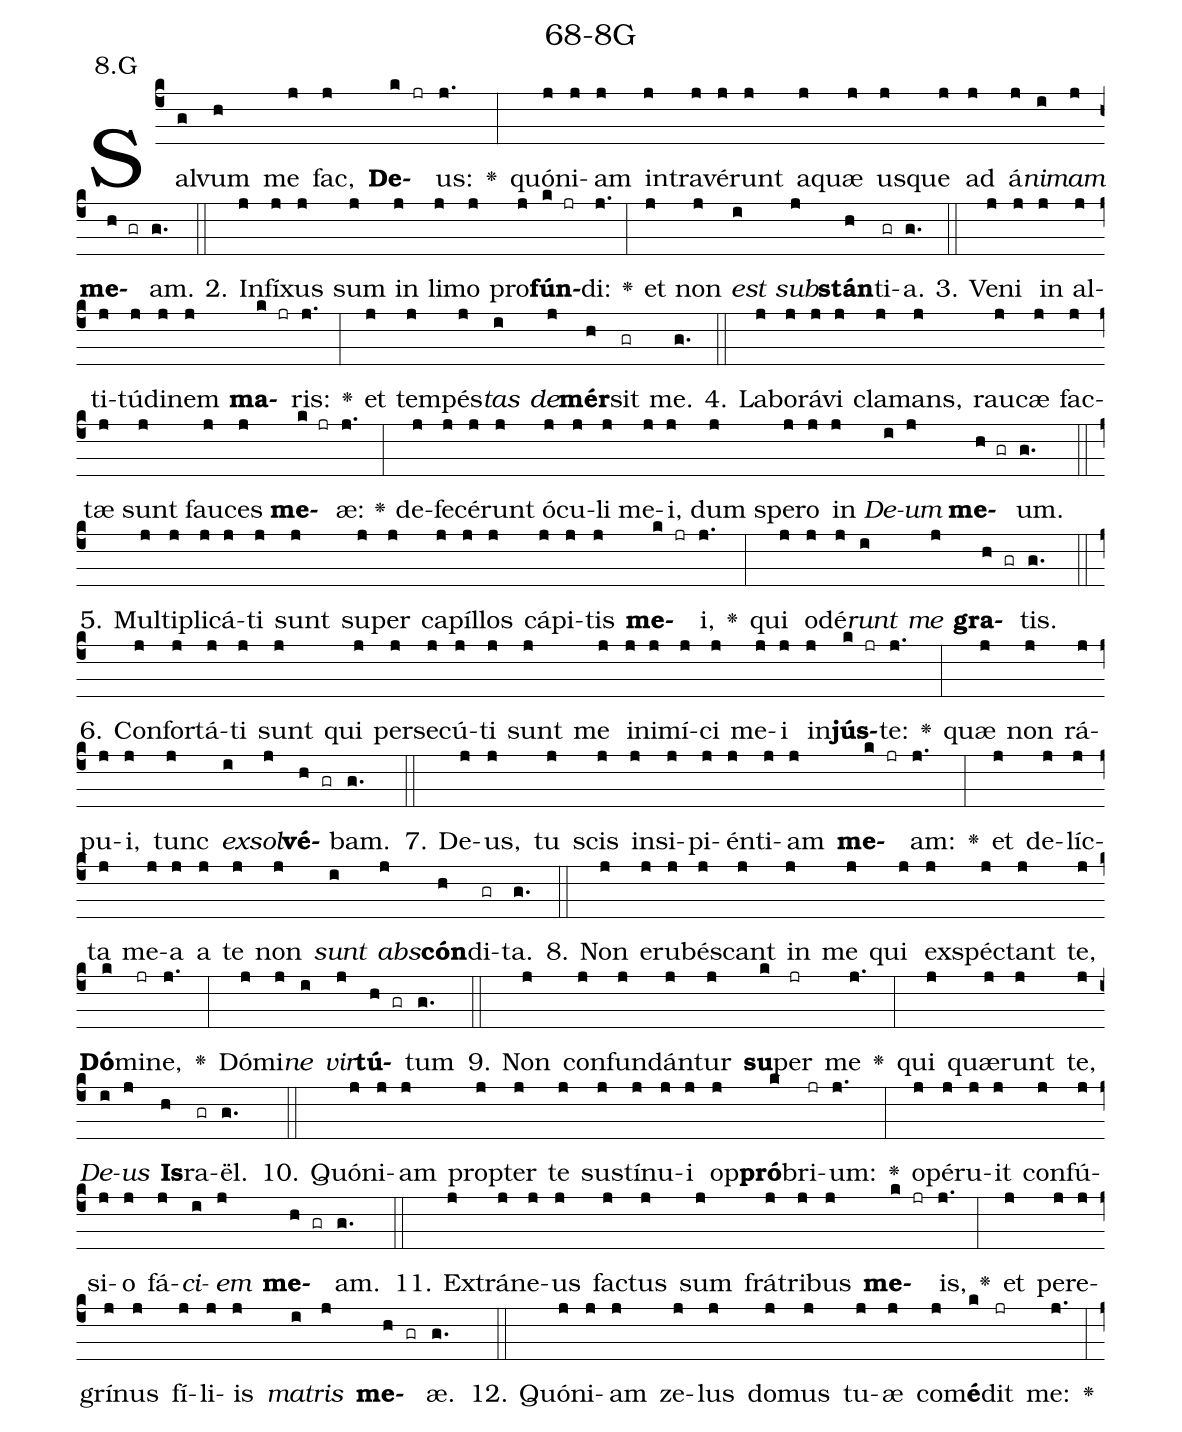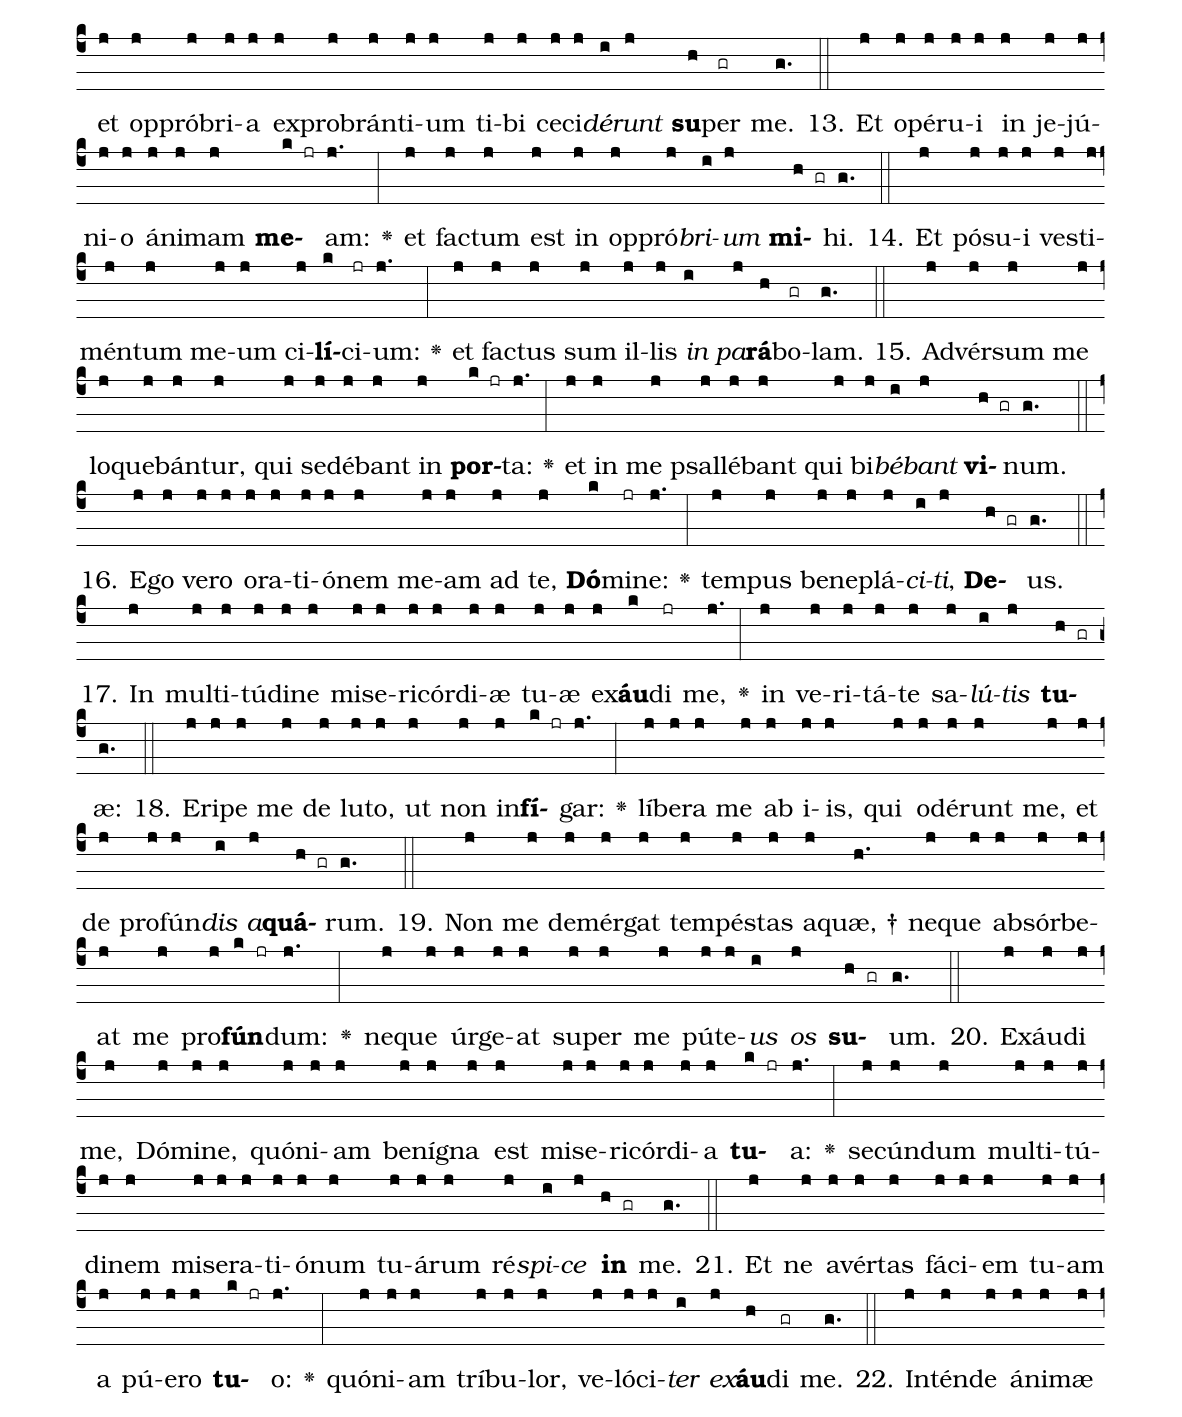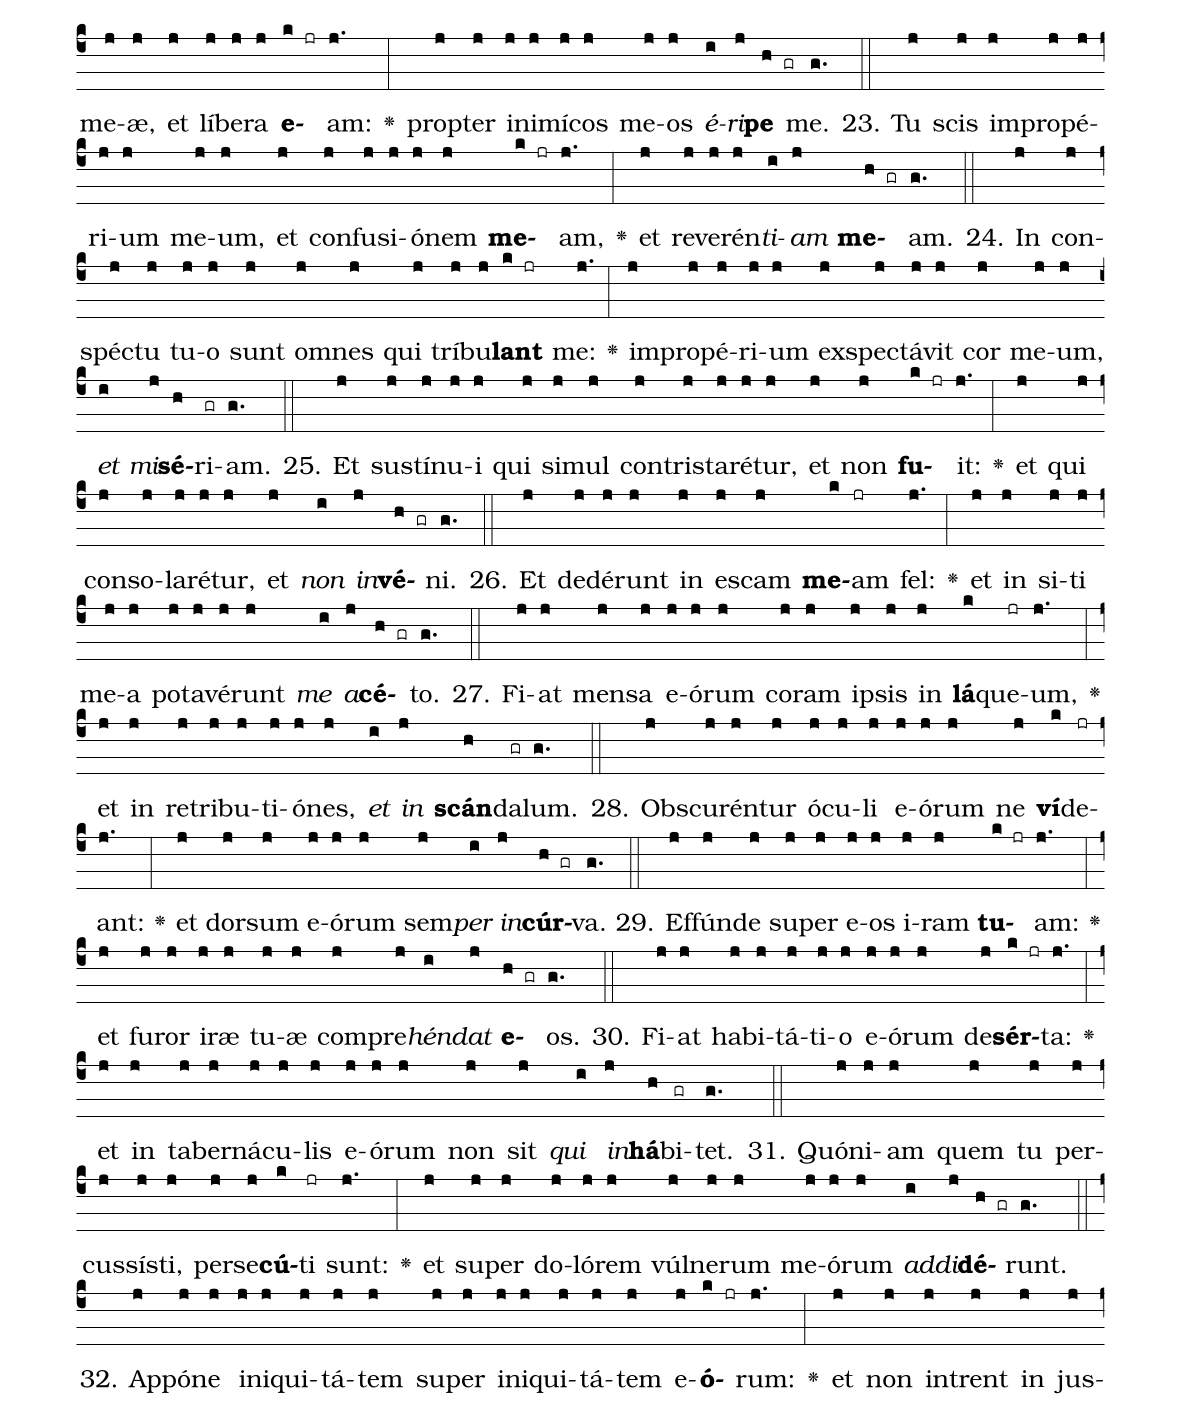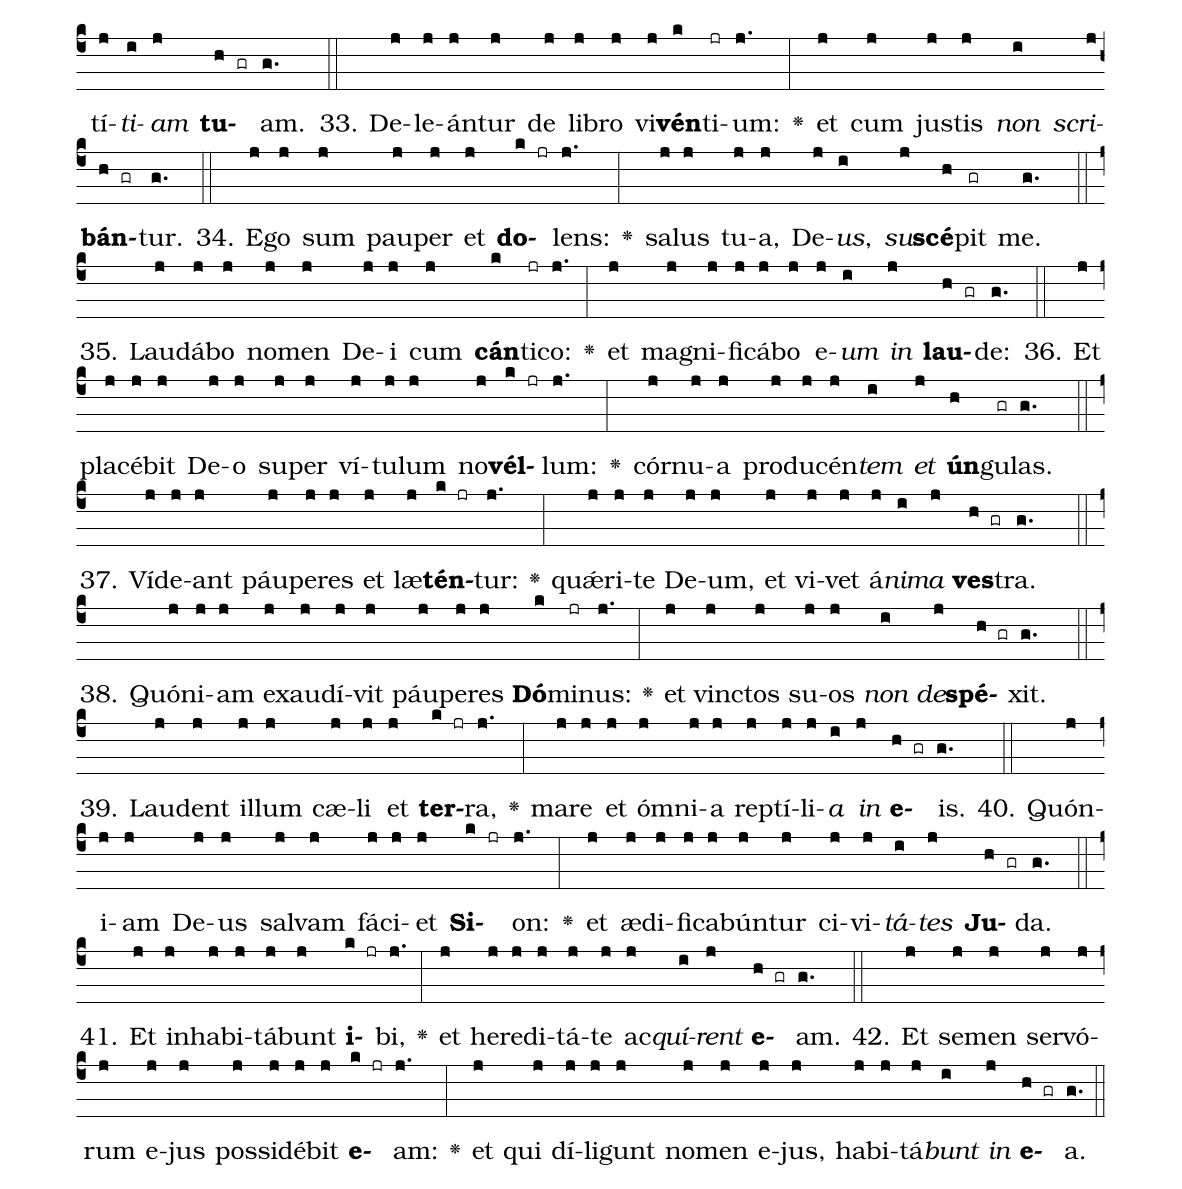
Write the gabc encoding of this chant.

name: 68-8G;
annotation: 8.G;
%%
(c4)Sal(g)vum(h) me(j) fac,(j) <b>De</b>(k jr)us:(j.) <v>\greheightstar</v>(:) quón(j)i(j)am(j) in(j)tra(j)vé(j)runt(j) a(j)quæ(j) us(j)que(j) ad(j) á(j)<i>ni</i>(i)<i>mam</i>(j) <b>me</b>(h gr)am.(g.) (::)
2. In(j)fí(j)xus(j) sum(j) in(j) li(j)mo(j) pro(j)<b>fún</b>(k jr)di:(j.) <v>\greheightstar</v>(:) et(j) non(j) <i>est</i>(i) <i>sub</i>(j)<b>stán</b>(h)ti(gr)a.(g.) (::)
3. Ve(j)ni(j) in(j) al(j)ti(j)tú(j)di(j)nem(j) <b>ma</b>(k jr)ris:(j.) <v>\greheightstar</v>(:) et(j) tem(j)pés(j)<i>tas</i>(i) <i>de</i>(j)<b>mér</b>(h)sit(gr) me.(g.) (::)
4. La(j)bo(j)rá(j)vi(j) cla(j)mans,(j) rau(j)cæ(j) fac(j)tæ(j) sunt(j) fau(j)ces(j) <b>me</b>(k jr)æ:(j.) <v>\greheightstar</v>(:) de(j)fe(j)cé(j)runt(j) ó(j)cu(j)li(j) me(j)i,(j) dum(j) spe(j)ro(j) in(j) <i>De</i>(i)<i>um</i>(j) <b>me</b>(h gr)um.(g.) (::)
5. Mul(j)ti(j)pli(j)cá(j)ti(j) sunt(j) su(j)per(j) ca(j)píl(j)los(j) cá(j)pi(j)tis(j) <b>me</b>(k jr)i,(j.) <v>\greheightstar</v>(:) qui(j) o(j)dé(j)<i>runt</i>(i) <i>me</i>(j) <b>gra</b>(h gr)tis.(g.) (::)
6. Con(j)for(j)tá(j)ti(j) sunt(j) qui(j) per(j)se(j)cú(j)ti(j) sunt(j) me(j) in(j)i(j)mí(j)ci(j) me(j)i(j) in(j)<b>jús</b>(k jr)te:(j.) <v>\greheightstar</v>(:) quæ(j) non(j) rá(j)pu(j)i,(j) tunc(j) <i>ex</i>(i)<i>sol</i>(j)<b>vé</b>(h gr)bam.(g.) (::)
7. De(j)us,(j) tu(j) scis(j) in(j)si(j)pi(j)én(j)ti(j)am(j) <b>me</b>(k jr)am:(j.) <v>\greheightstar</v>(:) et(j) de(j)líc(j)ta(j) me(j)a(j) a(j) te(j) non(j) <i>sunt</i>(i) <i>abs</i>(j)<b>cón</b>(h)di(gr)ta.(g.) (::)
8. Non(j) e(j)ru(j)bés(j)cant(j) in(j) me(j) qui(j) ex(j)spéc(j)tant(j) te,(j) <b>Dó</b>(k)mi(jr)ne,(j.) <v>\greheightstar</v>(:) Dó(j)mi(j)<i>ne</i>(i) <i>vir</i>(j)<b>tú</b>(h gr)tum(g.) (::)
9. Non(j) con(j)fun(j)dán(j)tur(j) <b>su</b>(k)per(jr) me(j.) <v>\greheightstar</v>(:) qui(j) quæ(j)runt(j) te,(j) <i>De</i>(i)<i>us</i>(j) <b>Is</b>(h)ra(gr)ël.(g.) (::)
10. Quón(j)i(j)am(j) prop(j)ter(j) te(j) sus(j)tí(j)nu(j)i(j) op(j)<b>pró</b>(k)bri(jr)um:(j.) <v>\greheightstar</v>(:) o(j)pé(j)ru(j)it(j) con(j)fú(j)si(j)o(j) fá(j)<i>ci</i>(i)<i>em</i>(j) <b>me</b>(h gr)am.(g.) (::)
11. Ex(j)trá(j)ne(j)us(j) fac(j)tus(j) sum(j) frá(j)tri(j)bus(j) <b>me</b>(k jr)is,(j.) <v>\greheightstar</v>(:) et(j) per(j)e(j)grí(j)nus(j) fí(j)li(j)is(j) <i>ma</i>(i)<i>tris</i>(j) <b>me</b>(h gr)æ.(g.) (::)
12. Quón(j)i(j)am(j) ze(j)lus(j) do(j)mus(j) tu(j)æ(j) com(j)<b>é</b>(k)dit(jr) me:(j.) <v>\greheightstar</v>(:) et(j) op(j)pró(j)bri(j)a(j) ex(j)pro(j)brán(j)ti(j)um(j) ti(j)bi(j) ce(j)ci(j)<i>dé</i>(i)<i>runt</i>(j) <b>su</b>(h)per(gr) me.(g.) (::)
13. Et(j) o(j)pé(j)ru(j)i(j) in(j) je(j)jú(j)ni(j)o(j) á(j)ni(j)mam(j) <b>me</b>(k jr)am:(j.) <v>\greheightstar</v>(:) et(j) fac(j)tum(j) est(j) in(j) op(j)pró(j)<i>bri</i>(i)<i>um</i>(j) <b>mi</b>(h gr)hi.(g.) (::)
14. Et(j) pó(j)su(j)i(j) ves(j)ti(j)mén(j)tum(j) me(j)um(j) ci(j)<b>lí</b>(k)ci(jr)um:(j.) <v>\greheightstar</v>(:) et(j) fac(j)tus(j) sum(j) il(j)lis(j) <i>in</i>(i) <i>pa</i>(j)<b>rá</b>(h)bo(gr)lam.(g.) (::)
15. Ad(j)vér(j)sum(j) me(j) lo(j)que(j)bán(j)tur,(j) qui(j) se(j)dé(j)bant(j) in(j) <b>por</b>(k jr)ta:(j.) <v>\greheightstar</v>(:) et(j) in(j) me(j) psal(j)lé(j)bant(j) qui(j) bi(j)<i>bé</i>(i)<i>bant</i>(j) <b>vi</b>(h gr)num.(g.) (::)
16. E(j)go(j) ve(j)ro(j) o(j)ra(j)ti(j)ó(j)nem(j) me(j)am(j) ad(j) te,(j) <b>Dó</b>(k)mi(jr)ne:(j.) <v>\greheightstar</v>(:) tem(j)pus(j) be(j)ne(j)plá(j)<i>ci</i>(i)<i>ti</i>,(j) <b>De</b>(h gr)us.(g.) (::)
17. In(j) mul(j)ti(j)tú(j)di(j)ne(j) mi(j)se(j)ri(j)cór(j)di(j)æ(j) tu(j)æ(j) ex(j)<b>áu</b>(k)di(jr) me,(j.) <v>\greheightstar</v>(:) in(j) ve(j)ri(j)tá(j)te(j) sa(j)<i>lú</i>(i)<i>tis</i>(j) <b>tu</b>(h gr)æ:(g.) (::)
18. E(j)ri(j)pe(j) me(j) de(j) lu(j)to,(j) ut(j) non(j) in(j)<b>fí</b>(k jr)gar:(j.) <v>\greheightstar</v>(:) lí(j)be(j)ra(j) me(j) ab(j) i(j)is,(j) qui(j) o(j)dé(j)runt(j) me,(j) et(j) de(j) pro(j)fún(j)<i>dis</i>(i) <i>a</i>(j)<b>quá</b>(h gr)rum.(g.) (::)
19. Non(j) me(j) de(j)mér(j)gat(j) tem(j)pés(j)tas(j) a(j)quæ, †(h.) ne(j)que(j) ab(j)sór(j)be(j)at(j) me(j) pro(j)<b>fún</b>(k jr)dum:(j.) <v>\greheightstar</v>(:) ne(j)que(j) úr(j)ge(j)at(j) su(j)per(j) me(j) pú(j)te(j)<i>us</i>(i) <i>os</i>(j) <b>su</b>(h gr)um.(g.) (::)
20. Ex(j)áu(j)di(j) me,(j) Dó(j)mi(j)ne,(j) quón(j)i(j)am(j) be(j)ní(j)gna(j) est(j) mi(j)se(j)ri(j)cór(j)di(j)a(j) <b>tu</b>(k jr)a:(j.) <v>\greheightstar</v>(:) se(j)cún(j)dum(j) mul(j)ti(j)tú(j)di(j)nem(j) mi(j)se(j)ra(j)ti(j)ó(j)num(j) tu(j)á(j)rum(j) ré(j)<i>spi</i>(i)<i>ce</i>(j) <b>in</b>(h gr) me.(g.) (::)
21. Et(j) ne(j) a(j)vér(j)tas(j) fá(j)ci(j)em(j) tu(j)am(j) a(j) pú(j)e(j)ro(j) <b>tu</b>(k jr)o:(j.) <v>\greheightstar</v>(:) quón(j)i(j)am(j) trí(j)bu(j)lor,(j) ve(j)ló(j)ci(j)<i>ter</i>(i) <i>ex</i>(j)<b>áu</b>(h)di(gr) me.(g.) (::)
22. In(j)tén(j)de(j) á(j)ni(j)mæ(j) me(j)æ,(j) et(j) lí(j)be(j)ra(j) <b>e</b>(k jr)am:(j.) <v>\greheightstar</v>(:) prop(j)ter(j) in(j)i(j)mí(j)cos(j) me(j)os(j) <i>é</i>(i)<i>ri</i>(j)<b>pe</b>(h gr) me.(g.) (::)
23. Tu(j) scis(j) im(j)pro(j)pé(j)ri(j)um(j) me(j)um,(j) et(j) con(j)fu(j)si(j)ó(j)nem(j) <b>me</b>(k jr)am,(j.) <v>\greheightstar</v>(:) et(j) re(j)ve(j)rén(j)<i>ti</i>(i)<i>am</i>(j) <b>me</b>(h gr)am.(g.) (::)
24. In(j) con(j)spéc(j)tu(j) tu(j)o(j) sunt(j) om(j)nes(j) qui(j) trí(j)bu(j)<b>lant</b>(k jr) me:(j.) <v>\greheightstar</v>(:) im(j)pro(j)pé(j)ri(j)um(j) ex(j)spec(j)tá(j)vit(j) cor(j) me(j)um,(j) <i>et</i>(i) <i>mi</i>(j)<b>sé</b>(h)ri(gr)am.(g.) (::)
25. Et(j) sus(j)tí(j)nu(j)i(j) qui(j) si(j)mul(j) con(j)tris(j)ta(j)ré(j)tur,(j) et(j) non(j) <b>fu</b>(k jr)it:(j.) <v>\greheightstar</v>(:) et(j) qui(j) con(j)so(j)la(j)ré(j)tur,(j) et(j) <i>non</i>(i) <i>in</i>(j)<b>vé</b>(h gr)ni.(g.) (::)
26. Et(j) de(j)dé(j)runt(j) in(j) es(j)cam(j) <b>me</b>(k)am(jr) fel:(j.) <v>\greheightstar</v>(:) et(j) in(j) si(j)ti(j) me(j)a(j) po(j)ta(j)vé(j)runt(j) <i>me</i>(i) <i>a</i>(j)<b>cé</b>(h gr)to.(g.) (::)
27. Fi(j)at(j) men(j)sa(j) e(j)ó(j)rum(j) co(j)ram(j) ip(j)sis(j) in(j) <b>lá</b>(k)que(jr)um,(j.) <v>\greheightstar</v>(:) et(j) in(j) re(j)tri(j)bu(j)ti(j)ó(j)nes,(j) <i>et</i>(i) <i>in</i>(j) <b>scán</b>(h)da(gr)lum.(g.) (::)
28. Obs(j)cu(j)rén(j)tur(j) ó(j)cu(j)li(j) e(j)ó(j)rum(j) ne(j) <b>ví</b>(k)de(jr)ant:(j.) <v>\greheightstar</v>(:) et(j) dor(j)sum(j) e(j)ó(j)rum(j) sem(j)<i>per</i>(i) <i>in</i>(j)<b>cúr</b>(h gr)va.(g.) (::)
29. Ef(j)fún(j)de(j) su(j)per(j) e(j)os(j) i(j)ram(j) <b>tu</b>(k jr)am:(j.) <v>\greheightstar</v>(:) et(j) fu(j)ror(j) i(j)ræ(j) tu(j)æ(j) com(j)pre(j)<i>hén</i>(i)<i>dat</i>(j) <b>e</b>(h gr)os.(g.) (::)
30. Fi(j)at(j) ha(j)bi(j)tá(j)ti(j)o(j) e(j)ó(j)rum(j) de(j)<b>sér</b>(k jr)ta:(j.) <v>\greheightstar</v>(:) et(j) in(j) ta(j)ber(j)ná(j)cu(j)lis(j) e(j)ó(j)rum(j) non(j) sit(j) <i>qui</i>(i) <i>in</i>(j)<b>há</b>(h)bi(gr)tet.(g.) (::)
31. Quón(j)i(j)am(j) quem(j) tu(j) per(j)cus(j)sís(j)ti,(j) per(j)se(j)<b>cú</b>(k)ti(jr) sunt:(j.) <v>\greheightstar</v>(:) et(j) su(j)per(j) do(j)ló(j)rem(j) vúl(j)ne(j)rum(j) me(j)ó(j)rum(j) <i>ad</i>(i)<i>di</i>(j)<b>dé</b>(h gr)runt.(g.) (::)
32. Ap(j)pó(j)ne(j) in(j)i(j)qui(j)tá(j)tem(j) su(j)per(j) in(j)i(j)qui(j)tá(j)tem(j) e(j)<b>ó</b>(k jr)rum:(j.) <v>\greheightstar</v>(:) et(j) non(j) in(j)trent(j) in(j) jus(j)tí(j)<i>ti</i>(i)<i>am</i>(j) <b>tu</b>(h gr)am.(g.) (::)
33. De(j)le(j)án(j)tur(j) de(j) li(j)bro(j) vi(j)<b>vén</b>(k)ti(jr)um:(j.) <v>\greheightstar</v>(:) et(j) cum(j) jus(j)tis(j) <i>non</i>(i) <i>scri</i>(j)<b>bán</b>(h gr)tur.(g.) (::)
34. E(j)go(j) sum(j) pau(j)per(j) et(j) <b>do</b>(k jr)lens:(j.) <v>\greheightstar</v>(:) sa(j)lus(j) tu(j)a,(j) De(j)<i>us</i>,(i) <i>su</i>(j)<b>scé</b>(h)pit(gr) me.(g.) (::)
35. Lau(j)dá(j)bo(j) no(j)men(j) De(j)i(j) cum(j) <b>cán</b>(k)ti(jr)co:(j.) <v>\greheightstar</v>(:) et(j) ma(j)gni(j)fi(j)cá(j)bo(j) e(j)<i>um</i>(i) <i>in</i>(j) <b>lau</b>(h gr)de:(g.) (::)
36. Et(j) pla(j)cé(j)bit(j) De(j)o(j) su(j)per(j) ví(j)tu(j)lum(j) no(j)<b>vél</b>(k jr)lum:(j.) <v>\greheightstar</v>(:) cór(j)nu(j)a(j) pro(j)du(j)cén(j)<i>tem</i>(i) <i>et</i>(j) <b>ún</b>(h)gu(gr)las.(g.) (::)
37. Ví(j)de(j)ant(j) páu(j)pe(j)res(j) et(j) læ(j)<b>tén</b>(k jr)tur:(j.) <v>\greheightstar</v>(:) quǽ(j)ri(j)te(j) De(j)um,(j) et(j) vi(j)vet(j) á(j)<i>ni</i>(i)<i>ma</i>(j) <b>ves</b>(h gr)tra.(g.) (::)
38. Quón(j)i(j)am(j) ex(j)au(j)dí(j)vit(j) páu(j)pe(j)res(j) <b>Dó</b>(k)mi(jr)nus:(j.) <v>\greheightstar</v>(:) et(j) vinc(j)tos(j) su(j)os(j) <i>non</i>(i) <i>de</i>(j)<b>spé</b>(h gr)xit.(g.) (::)
39. Lau(j)dent(j) il(j)lum(j) cæ(j)li(j) et(j) <b>ter</b>(k jr)ra,(j.) <v>\greheightstar</v>(:) ma(j)re(j) et(j) óm(j)ni(j)a(j) rep(j)tí(j)li(j)<i>a</i>(i) <i>in</i>(j) <b>e</b>(h gr)is.(g.) (::)
40. Quón(j)i(j)am(j) De(j)us(j) sal(j)vam(j) fá(j)ci(j)et(j) <b>Si</b>(k jr)on:(j.) <v>\greheightstar</v>(:) et(j) æ(j)di(j)fi(j)ca(j)bún(j)tur(j) ci(j)vi(j)<i>tá</i>(i)<i>tes</i>(j) <b>Ju</b>(h gr)da.(g.) (::)
41. Et(j) in(j)ha(j)bi(j)tá(j)bunt(j) <b>i</b>(k jr)bi,(j.) <v>\greheightstar</v>(:) et(j) he(j)re(j)di(j)tá(j)te(j) ac(j)<i>quí</i>(i)<i>rent</i>(j) <b>e</b>(h gr)am.(g.) (::)
42. Et(j) se(j)men(j) ser(j)vó(j)rum(j) e(j)jus(j) pos(j)si(j)dé(j)bit(j) <b>e</b>(k jr)am:(j.) <v>\greheightstar</v>(:) et(j) qui(j) dí(j)li(j)gunt(j) no(j)men(j) e(j)jus,(j) ha(j)bi(j)tá(j)<i>bunt</i>(i) <i>in</i>(j) <b>e</b>(h gr)a.(g.) (::)
